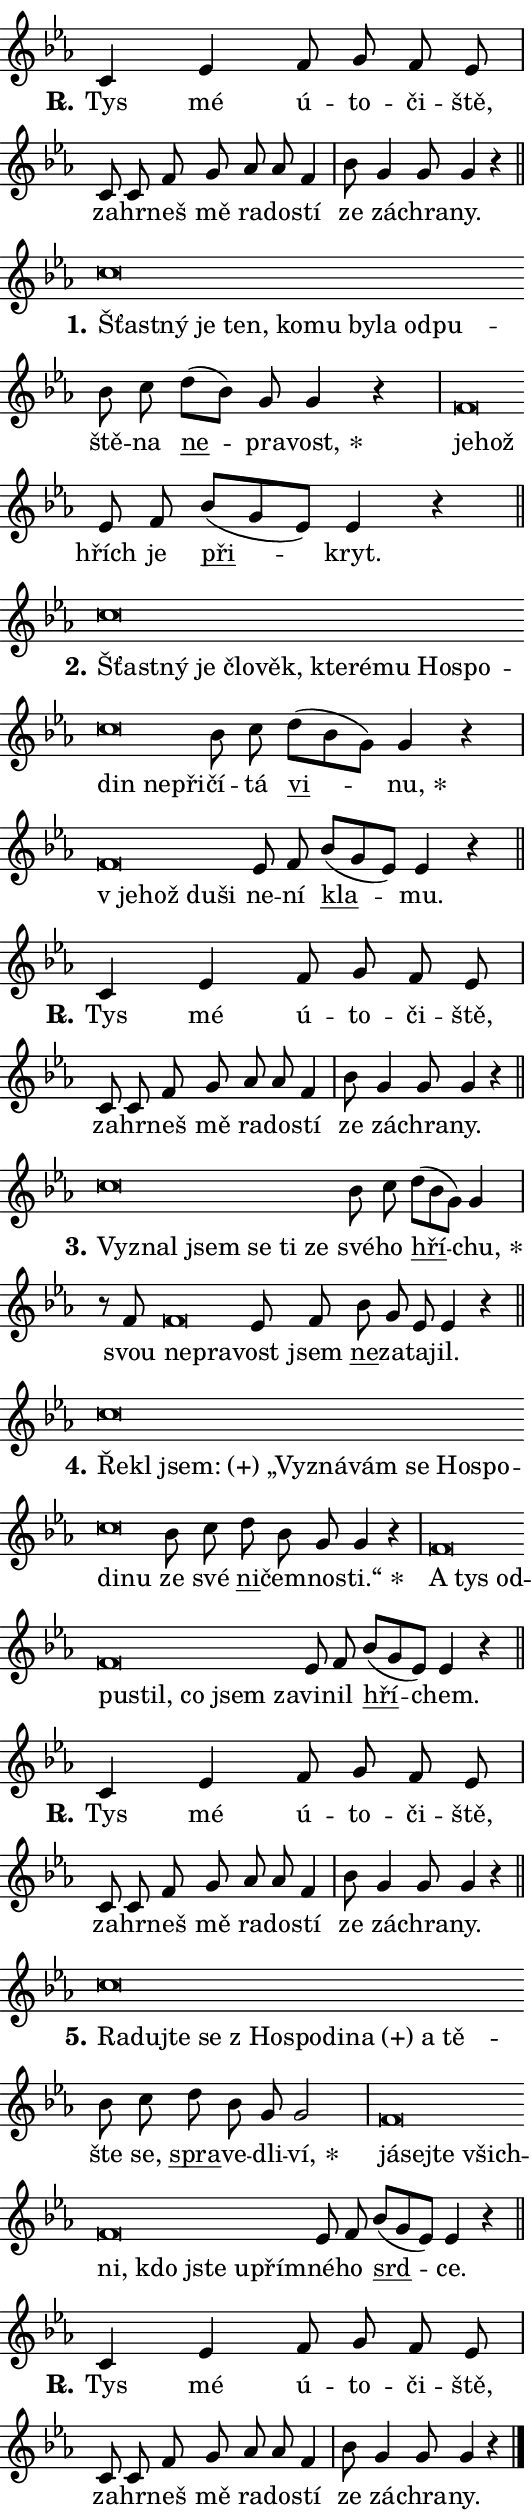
\version "2.24.0"
\header { tagline = "" }
\paper {
  indent = 0\cm
  top-margin = 0\cm
  right-margin = 0.13\cm % to fit lyric hyphens
  bottom-margin = 0\cm
  left-margin = 0\cm
  paper-width = 9\cm
  page-breaking = #ly:one-page-breaking
  system-system-spacing.basic-distance = #11
  score-system-spacing.basic-distance = #11
  ragged-last = ##f
}


%% Author: Thomas Morley
%% https://lists.gnu.org/archive/html/lilypond-user/2020-05/msg00002.html
#(define (line-position grob)
"Returns position of @var[grob} in current system:
   @code{'start}, if at first time-step
   @code{'end}, if at last time-step
   @code{'middle} otherwise
"
  (let* ((col (ly:item-get-column grob))
         (ln (ly:grob-object col 'left-neighbor))
         (rn (ly:grob-object col 'right-neighbor))
         (col-to-check-left (if (ly:grob? ln) ln col))
         (col-to-check-right (if (ly:grob? rn) rn col))
         (break-dir-left
           (and
             (ly:grob-property col-to-check-left 'non-musical #f)
             (ly:item-break-dir col-to-check-left)))
         (break-dir-right
           (and
             (ly:grob-property col-to-check-right 'non-musical #f)
             (ly:item-break-dir col-to-check-right))))
        (cond ((eqv? 1 break-dir-left) 'start)
              ((eqv? -1 break-dir-right) 'end)
              (else 'middle))))

#(define (tranparent-at-line-position vctor)
  (lambda (grob)
  "Relying on @code{line-position} select the relevant enry from @var{vctor}.
Used to determine transparency,"
    (case (line-position grob)
      ((end) (not (vector-ref vctor 0)))
      ((middle) (not (vector-ref vctor 1)))
      ((start) (not (vector-ref vctor 2))))))

noteHeadBreakVisibility =
#(define-music-function (break-visibility)(vector?)
"Makes @code{NoteHead}s transparent relying on @var{break-visibility}"
#{
  \override NoteHead.transparent =
    #(tranparent-at-line-position break-visibility)
#})

#(define delete-ledgers-for-transparent-note-heads
  (lambda (grob)
    "Reads whether a @code{NoteHead} is transparent.
If so this @code{NoteHead} is removed from @code{'note-heads} from
@var{grob}, which is supposed to be @code{LedgerLineSpanner}.
As a result ledgers are not printed for this @code{NoteHead}"
    (let* ((nhds-array (ly:grob-object grob 'note-heads))
           (nhds-list
             (if (ly:grob-array? nhds-array)
                 (ly:grob-array->list nhds-array)
                 '()))
           ;; Relies on the transparent-property being done before
           ;; Staff.LedgerLineSpanner.after-line-breaking is executed.
           ;; This is fragile ...
           (to-keep
             (remove
               (lambda (nhd)
                 (ly:grob-property nhd 'transparent #f))
               nhds-list)))
      ;; TODO find a better method to iterate over grob-arrays, similiar
      ;; to filter/remove etc for lists
      ;; For now rebuilt from scratch
      (set! (ly:grob-object grob 'note-heads)  '())
      (for-each
        (lambda (nhd)
          (ly:pointer-group-interface::add-grob grob 'note-heads nhd))
        to-keep))))

squashNotes = {
  \override NoteHead.X-extent = #'(-0.2 . 0.2)
  \override NoteHead.Y-extent = #'(-0.75 . 0)
  \override NoteHead.stencil =
    #(lambda (grob)
       (let ((pos (ly:grob-property grob 'staff-position)))
         (begin
           (if (< pos -7) (display "ERROR: Lower brevis then expected\n") (display ""))
           (if (<= pos -6) ly:text-interface::print ly:note-head::print))))
}
unSquashNotes = {
  \revert NoteHead.X-extent
  \revert NoteHead.Y-extent
  \revert NoteHead.stencil
}

hideNotes = \noteHeadBreakVisibility #begin-of-line-visible
unHideNotes = \noteHeadBreakVisibility #all-visible

% work-around for resetting accidentals
% https://lilypond.org/doc/v2.23/Documentation/notation/displaying-rhythms#unmetered-music
cadenzaMeasure = {
  \cadenzaOff
  \partial 1024 s1024
  \cadenzaOn
}

#(define-markup-command (accent layout props text) (markup?)
  "Underline accented syllable"
  (interpret-markup layout props
    #{\markup \override #'(offset . 4.3) \underline { #text }#}))

responsum = \markup \concat {
  "R" \hspace #-1.05 \path #0.1 #'((moveto 0 0.07) (lineto 0.9 0.8)) \hspace #0.05 "."
}

spaceSize = #0.6828661417322834 % exact space size for TeX Gyre Schola

\layout {
  \context {
    \Staff
    \remove "Time_signature_engraver"
    \override LedgerLineSpanner.after-line-breaking = #delete-ledgers-for-transparent-note-heads
  }
  \context {
    \Lyrics {
      \override LyricSpace.minimum-distance = \spaceSize
      \override LyricText.font-name = #"TeX Gyre Schola"
      \override LyricText.font-size = 1
      \override StanzaNumber.font-name = #"TeX Gyre Schola Bold"
      \override StanzaNumber.font-size = 1
    }
  }
  \context {
    \Score 
    \override NoteHead.text =
      #(lambda (grob) 
        (let ((pos (ly:grob-property grob 'staff-position)))
          #{\markup {
            \combine
              \halign #-0.55 \raise #(if (= pos -6) 0 0.5) \override #'(thickness . 2) \draw-line #'(3.2 . 0)
              \musicglyph "noteheads.sM1"
          }#}))
  }
}

% magnetic-lyrics.ily
%
%   written by
%     Jean Abou Samra <jean@abou-samra.fr>
%     Werner Lemberg <wl@gnu.org>
%
%   adapted by
%     Jiri Hon <jiri.hon@gmail.com>
%
% Version 2022-Apr-15

% https://www.mail-archive.com/lilypond-user@gnu.org/msg149350.html

#(define (Left_hyphen_pointer_engraver context)
   "Collect syllable-hyphen-syllable occurrences in lyrics and store
them in properties.  This engraver only looks to the left.  For
example, if the lyrics input is @code{foo -- bar}, it does the
following.

@itemize @bullet
@item
Set the @code{text} property of the @code{LyricHyphen} grob between
@q{foo} and @q{bar} to @code{foo}.

@item
Set the @code{left-hyphen} property of the @code{LyricText} grob with
text @q{foo} to the @code{LyricHyphen} grob between @q{foo} and
@q{bar}.
@end itemize

Use this auxiliary engraver in combination with the
@code{lyric-@/text::@/apply-@/magnetic-@/offset!} hook."
   (let ((hyphen #f)
         (text #f))
     (make-engraver
      (acknowledgers
       ((lyric-syllable-interface engraver grob source-engraver)
        (set! text grob)))
      (end-acknowledgers
       ((lyric-hyphen-interface engraver grob source-engraver)
        ;(when (not (grob::has-interface grob 'lyric-space-interface))
          (set! hyphen grob)));)
      ((stop-translation-timestep engraver)
       (when (and text hyphen)
         (ly:grob-set-object! text 'left-hyphen hyphen))
       (set! text #f)
       (set! hyphen #f)))))

#(define (lyric-text::apply-magnetic-offset! grob)
   "If the space between two syllables is less than the value in
property @code{LyricText@/.details@/.squash-threshold}, move the right
syllable to the left so that it gets concatenated with the left
syllable.

Use this function as a hook for
@code{LyricText@/.after-@/line-@/breaking} if the
@code{Left_@/hyphen_@/pointer_@/engraver} is active."
   (let ((hyphen (ly:grob-object grob 'left-hyphen #f)))
     (when hyphen
       (let ((left-text (ly:spanner-bound hyphen LEFT)))
         (when (grob::has-interface left-text 'lyric-syllable-interface)
           (let* ((common (ly:grob-common-refpoint grob left-text X))
                  (this-x-ext (ly:grob-extent grob common X))
                  (left-x-ext
                   (begin
                     ;; Trigger magnetism for left-text.
                     (ly:grob-property left-text 'after-line-breaking)
                     (ly:grob-extent left-text common X)))
                  ;; `delta` is the gap width between two syllables.
                  (delta (- (interval-start this-x-ext)
                            (interval-end left-x-ext)))
                  (details (ly:grob-property grob 'details))
                  (threshold (assoc-get 'squash-threshold details 0.2)))
             (when (< delta threshold)
               (let* (;; We have to manipulate the input text so that
                      ;; ligatures crossing syllable boundaries are not
                      ;; disabled.  For languages based on the Latin
                      ;; script this is essentially a beautification.
                      ;; However, for non-Western scripts it can be a
                      ;; necessity.
                      (lt (ly:grob-property left-text 'text))
                      (rt (ly:grob-property grob 'text))
                      (is-space (grob::has-interface hyphen 'lyric-space-interface))
                      (space (if is-space " " ""))
                      (extra-delta (if is-space spaceSize 0))
                      ;; Append new syllable.
                      (ltrt-space (if (and (string? lt) (string? rt))
                                (string-append lt space rt)
                                (make-concat-markup (list lt space rt))))
                      ;; Right-align `ltrt` to the right side.
                      (ltrt-space-markup (grob-interpret-markup
                               grob
                               (make-translate-markup
                                (cons (interval-length this-x-ext) 0)
                                (make-right-align-markup ltrt-space)))))
                 (begin
                   ;; Don't print `left-text`.
                   (ly:grob-set-property! left-text 'stencil #f)
                   ;; Set text and stencil (which holds all collected
                   ;; syllables so far) and shift it to the left.
                   (ly:grob-set-property! grob 'text ltrt-space)
                   (ly:grob-set-property! grob 'stencil ltrt-space-markup)
                   (ly:grob-translate-axis! grob (- (- delta extra-delta)) X))))))))))


#(define (lyric-hyphen::displace-bounds-first grob)
   ;; Make very sure this callback isn't triggered too early.
   (let ((left (ly:spanner-bound grob LEFT))
         (right (ly:spanner-bound grob RIGHT)))
     (ly:grob-property left 'after-line-breaking)
     (ly:grob-property right 'after-line-breaking)
     (ly:lyric-hyphen::print grob)))

squashThreshold = #0.4

\layout {
  \context {
    \Lyrics
    \consists #Left_hyphen_pointer_engraver
    \override LyricText.after-line-breaking =
      #lyric-text::apply-magnetic-offset!
    \override LyricHyphen.stencil = #lyric-hyphen::displace-bounds-first
    \override LyricText.details.squash-threshold = \squashThreshold
    \override LyricHyphen.minimum-distance = 0
    \override LyricHyphen.minimum-length = \squashThreshold
  }
}

squashText = \override LyricText.details.squash-threshold = 9999
unSquashText = \override LyricText.details.squash-threshold = \squashThreshold

leftText = \override LyricText.self-alignment-X = #LEFT
unLeftText = \revert LyricText.self-alignment-X

starOffset = #(lambda (grob) 
                (let ((x_offset (ly:self-alignment-interface::aligned-on-x-parent grob)))
                  (if (= x_offset 0) 0 (+ x_offset 1.2))))

star = #(define-music-function (syllable)(string?)
"Append star separator at the end of a syllable"
#{
  \once \override LyricText.X-offset = #starOffset
  \lyricmode { \markup {
    #syllable
    \override #'((font-name . "TeX Gyre Schola Bold")) \hspace #0.2 \lower #0.65 \larger "*"
  } }
#})

starAccent = #(define-music-function (syllable)(string?)
"Append star separator at the end of a syllable and make accent"
#{
  \once \override LyricText.X-offset = #starOffset
  \lyricmode { \markup {
    \accent #syllable
    \override #'((font-name . "TeX Gyre Schola Bold")) \hspace #0.2 \lower #0.65 \larger "*"
  } }
#})

breath = #(define-music-function (syllable)(string?)
"Append breathing indicator at the end of a syllable"
#{
  \lyricmode { \markup { #syllable "+" } }
#})

optionalBreath = #(define-music-function (syllable)(string?)
"Append optional breathing indicator at the end of a syllable"
#{
  \lyricmode { \markup { #syllable "(+)" } }
#})


\score {
    <<
        \new Voice = "melody" { \cadenzaOn \key es \major \relative { c'4 es f8 g f es \cadenzaMeasure \bar "|" c c f g as as f4 \cadenzaMeasure \bar "|" bes8 g4 g8 g4 r \cadenzaMeasure \bar "||" \break } }
        \new Lyrics \lyricsto "melody" { \lyricmode { \set stanza = \responsum
Tys mé ú -- to -- či -- ště, za -- hr -- neš mě ra -- do -- stí ze zá -- chra -- ny. } }
    >>
    \layout {}
}

\score {
    <<
        \new Voice = "melody" { \cadenzaOn \key es \major \relative { \squashNotes c''\breve*1/16 \hideNotes \breve*1/16 \bar "" \breve*1/16 \bar "" \breve*1/16 \bar "" \breve*1/16 \bar "" \breve*1/16 \bar "" \breve*1/16 \bar "" \breve*1/16 \bar "" \breve*1/16 \breve*1/16 \bar "" \unHideNotes \unSquashNotes bes8 c \bar "" d[( bes)] g g4 r \cadenzaMeasure \bar "|" \squashNotes f\breve*1/16 \hideNotes \breve*1/16 \bar "" \unHideNotes \unSquashNotes es8 f \bar "" bes[( g es)] es4 r \cadenzaMeasure \bar "||" \break } }
        \new Lyrics \lyricsto "melody" { \lyricmode { \set stanza = "1."
\leftText Šťast -- \squashText ný je ten, ko -- mu by -- la od -- pu -- \unLeftText \unSquashText ště -- na \markup \accent ne -- pra -- \star vost, \leftText je -- \squashText hož \unLeftText \unSquashText hřích je \markup \accent při -- kryt. } }
    >>
    \layout {}
}

\score {
    <<
        \new Voice = "melody" { \cadenzaOn \key es \major \relative { \squashNotes c''\breve*1/16 \hideNotes \breve*1/16 \bar "" \breve*1/16 \bar "" \breve*1/16 \bar "" \breve*1/16 \bar "" \breve*1/16 \bar "" \breve*1/16 \bar "" \breve*1/16 \bar "" \breve*1/16 \bar "" \breve*1/16 \bar "" \breve*1/16 \bar "" \breve*1/16 \breve*1/16 \bar "" \unHideNotes \unSquashNotes bes8 c \bar "" d[( bes g)] g4 r \cadenzaMeasure \bar "|" \squashNotes f\breve*1/16 \hideNotes \breve*1/16 \bar "" \breve*1/16 \breve*1/16 \bar "" \unHideNotes \unSquashNotes es8 f \bar "" bes[( g es)] es4 r \cadenzaMeasure \bar "||" \break } }
        \new Lyrics \lyricsto "melody" { \lyricmode { \set stanza = "2."
\leftText Šťast -- \squashText ný je člo -- věk, kte -- ré -- mu Ho -- spo -- din ne -- při -- \unLeftText \unSquashText čí -- tá \markup \accent vi -- \star nu, \leftText "v je" -- \squashText hož du -- ši \unLeftText \unSquashText ne -- ní \markup \accent kla -- mu. } }
    >>
    \layout {}
}

\score {
    <<
        \new Voice = "melody" { \cadenzaOn \key es \major \relative { c'4 es f8 g f es \cadenzaMeasure \bar "|" c c f g as as f4 \cadenzaMeasure \bar "|" bes8 g4 g8 g4 r \cadenzaMeasure \bar "||" \break } }
        \new Lyrics \lyricsto "melody" { \lyricmode { \set stanza = \responsum
Tys mé ú -- to -- či -- ště, za -- hr -- neš mě ra -- do -- stí ze zá -- chra -- ny. } }
    >>
    \layout {}
}

\score {
    <<
        \new Voice = "melody" { \cadenzaOn \key es \major \relative { \squashNotes c''\breve*1/16 \hideNotes \breve*1/16 \bar "" \breve*1/16 \bar "" \breve*1/16 \bar "" \breve*1/16 \breve*1/16 \bar "" \unHideNotes \unSquashNotes bes8 c \bar "" d[( bes g)] g4 \cadenzaMeasure \bar "|" r8 f8 \squashNotes f\breve*1/16 \hideNotes \breve*1/16 \bar "" \unHideNotes \unSquashNotes es8 f \bar "" bes g es es4 r \cadenzaMeasure \bar "||" \break } }
        \new Lyrics \lyricsto "melody" { \lyricmode { \set stanza = "3."
\leftText Vy -- \squashText znal jsem se ti ze \unLeftText \unSquashText své -- ho \markup \accent hří -- \star chu, svou \leftText ne -- \squashText pra -- \unLeftText \unSquashText vost jsem \markup \accent ne -- za -- ta -- jil. } }
    >>
    \layout {}
}

\score {
    <<
        \new Voice = "melody" { \cadenzaOn \key es \major \relative { \squashNotes c''\breve*1/16 \hideNotes \breve*1/16 \bar "" \breve*1/16 \bar "" \breve*1/16 \bar "" \breve*1/16 \bar "" \breve*1/16 \bar "" \breve*1/16 \bar "" \breve*1/16 \bar "" \breve*1/16 \bar "" \breve*1/16 \breve*1/16 \bar "" \unHideNotes \unSquashNotes bes8 c \bar "" d bes g g4 r \cadenzaMeasure \bar "|" \squashNotes f\breve*1/16 \hideNotes \breve*1/16 \bar "" \breve*1/16 \bar "" \breve*1/16 \bar "" \breve*1/16 \bar "" \breve*1/16 \bar "" \breve*1/16 \breve*1/16 \bar "" \unHideNotes \unSquashNotes es8 f \bar "" bes[( g es)] es4 r \cadenzaMeasure \bar "||" \break } }
        \new Lyrics \lyricsto "melody" { \lyricmode { \set stanza = "4."
\leftText Ře -- \squashText kl \optionalBreath jsem: „Vy -- zná -- vám se Ho -- spo -- di -- nu \unLeftText \unSquashText ze své \markup \accent ni -- čem -- no -- \star sti.“ \leftText A \squashText tys od -- pu -- stil, co jsem za -- \unLeftText \unSquashText vi -- nil \markup \accent hří -- chem. } }
    >>
    \layout {}
}

\score {
    <<
        \new Voice = "melody" { \cadenzaOn \key es \major \relative { c'4 es f8 g f es \cadenzaMeasure \bar "|" c c f g as as f4 \cadenzaMeasure \bar "|" bes8 g4 g8 g4 r \cadenzaMeasure \bar "||" \break } }
        \new Lyrics \lyricsto "melody" { \lyricmode { \set stanza = \responsum
Tys mé ú -- to -- či -- ště, za -- hr -- neš mě ra -- do -- stí ze zá -- chra -- ny. } }
    >>
    \layout {}
}

\score {
    <<
        \new Voice = "melody" { \cadenzaOn \key es \major \relative { \squashNotes c''\breve*1/16 \hideNotes \breve*1/16 \bar "" \breve*1/16 \bar "" \breve*1/16 \bar "" \breve*1/16 \bar "" \breve*1/16 \bar "" \breve*1/16 \bar "" \breve*1/16 \bar "" \breve*1/16 \breve*1/16 \bar "" \unHideNotes \unSquashNotes bes8 c \bar "" d bes g g2 \cadenzaMeasure \bar "|" \squashNotes f\breve*1/16 \hideNotes \breve*1/16 \bar "" \breve*1/16 \bar "" \breve*1/16 \bar "" \breve*1/16 \bar "" \breve*1/16 \bar "" \breve*1/16 \bar "" \breve*1/16 \breve*1/16 \bar "" \unHideNotes \unSquashNotes es8 f \bar "" bes[( g es)] es4 r \cadenzaMeasure \bar "||" \break } }
        \new Lyrics \lyricsto "melody" { \lyricmode { \set stanza = "5."
\leftText Ra -- \squashText duj -- te se "z Ho" -- spo -- di -- \optionalBreath na a tě -- \unLeftText \unSquashText šte se, \markup \accent spra -- ve -- dli -- \star ví, \leftText já -- \squashText sej -- te všich -- ni, kdo jste u -- přím -- \unLeftText \unSquashText né -- ho \markup \accent srd -- ce. } }
    >>
    \layout {}
}

\score {
    <<
        \new Voice = "melody" { \cadenzaOn \key es \major \relative { c'4 es f8 g f es \cadenzaMeasure \bar "|" c c f g as as f4 \cadenzaMeasure \bar "|" bes8 g4 g8 g4 r \cadenzaMeasure \bar "||" \break } \bar "|." }
        \new Lyrics \lyricsto "melody" { \lyricmode { \set stanza = \responsum
Tys mé ú -- to -- či -- ště, za -- hr -- neš mě ra -- do -- stí ze zá -- chra -- ny. } }
    >>
    \layout {}
}
